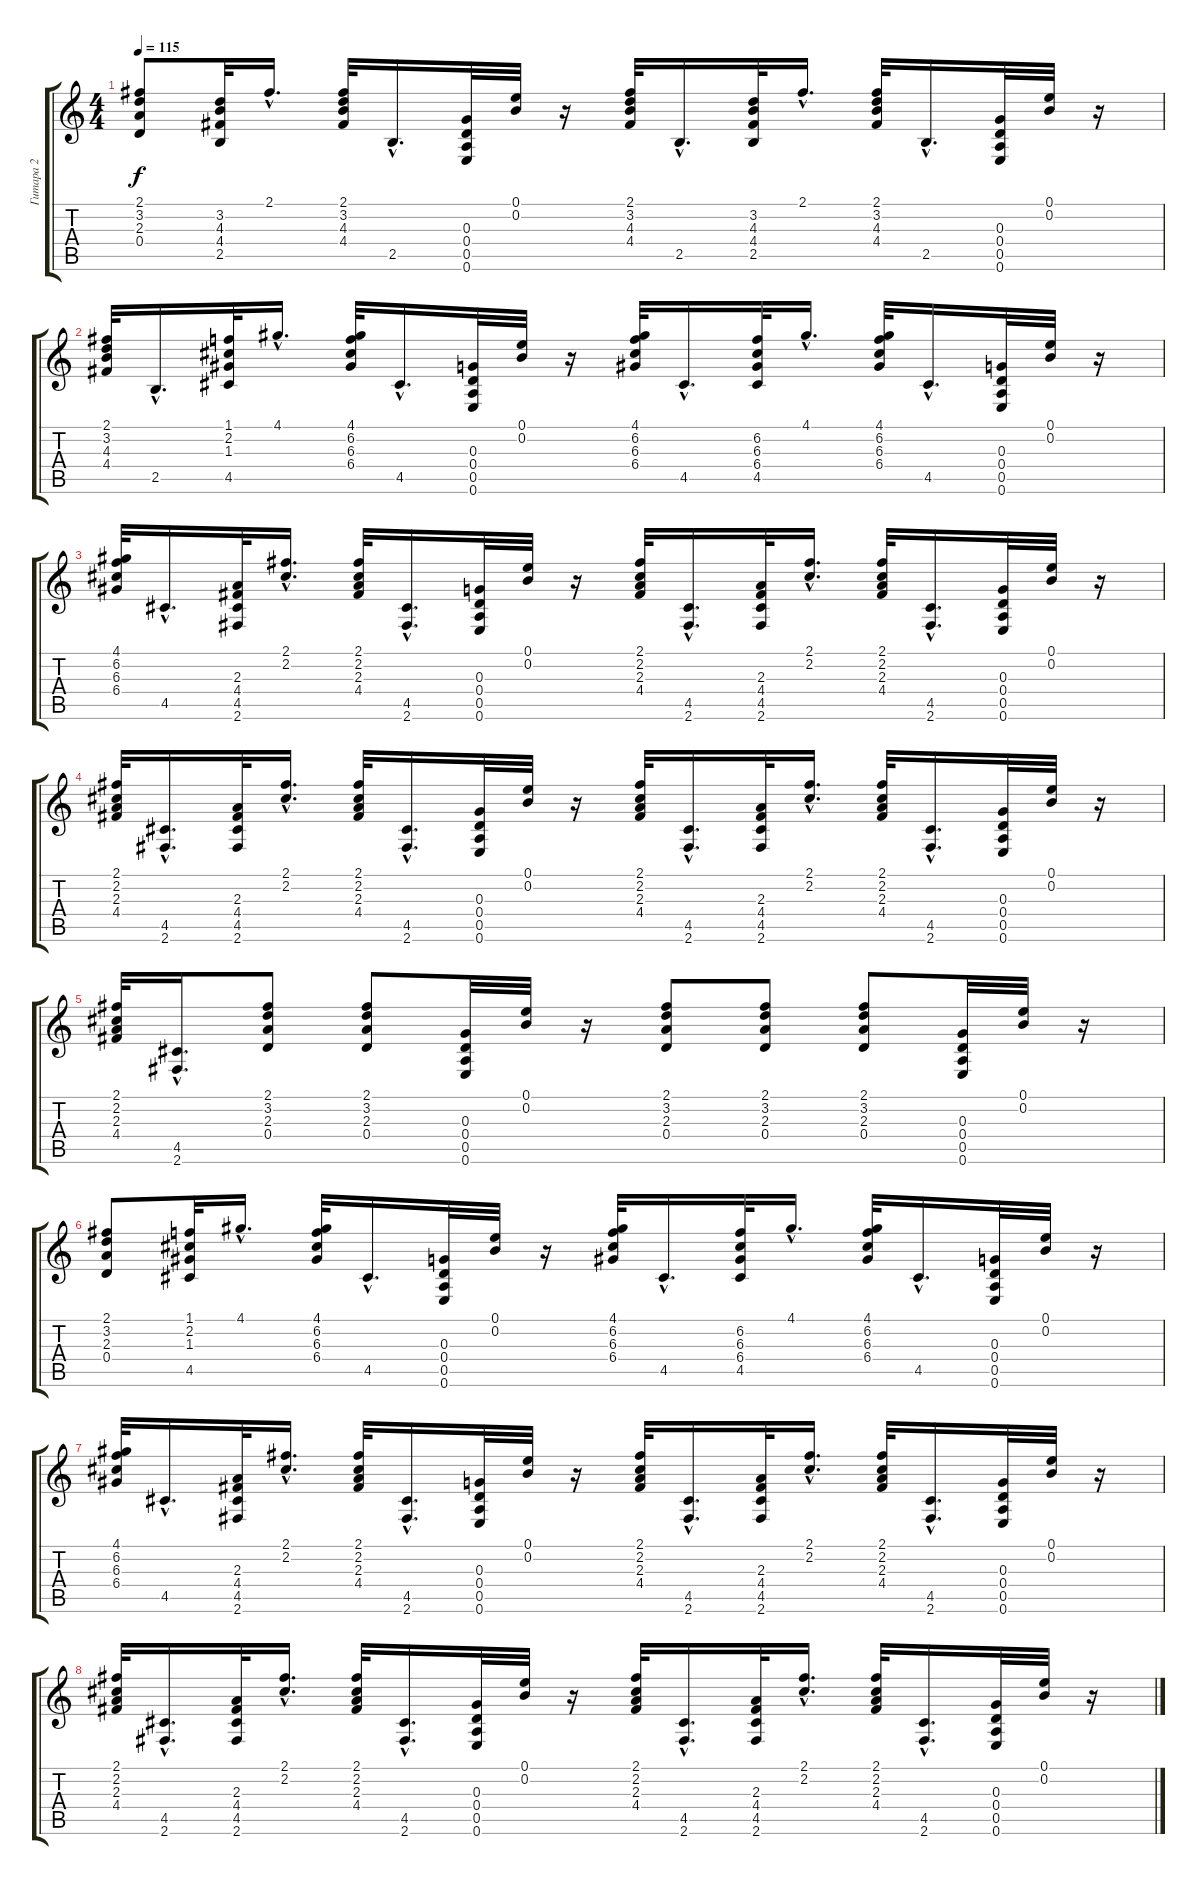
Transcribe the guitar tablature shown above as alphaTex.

\track ("Гитара 2" "Гитара 2") {instrument acousticguitarsteel}
\staff {score tabs}
\tuning (E4 B3 G3 D3 A2 E2) {hide}
\ts (4 4)
\tempo 115
\clef g2
\ks c
(2.1 3.2 2.3 0.4).8{dy f} (3.2 4.3 4.4 2.5).32 2.1{hac}.16{d} (2.1 3.2 4.3 4.4).32 2.5{hac}.16{d} (0.3 0.4 0.5 0.6).32 (0.1 0.2).32 r.16 (2.1 3.2 4.3 4.4).32 2.5{hac}.16{d} (3.2 4.3 4.4 2.5).32 2.1{hac}.16{d} (2.1 3.2 4.3 4.4).32 2.5{hac}.16{d} (0.3 0.4 0.5 0.6).32 (0.1 0.2).32 r.16 |
(2.1 3.2 4.3 4.4).32 2.5{hac}.16{d} (1.1 2.2 1.3 4.5).32 4.1{hac}.16{d} (4.1 6.2 6.3 6.4).32 4.5{hac}.16{d} (0.3 0.4 0.5 0.6).32 (0.1 0.2).32 r.16 (4.1 6.2 6.3 6.4).32 4.5{hac}.16{d} (6.2 6.3 6.4 4.5).32 4.1{hac}.16{d} (4.1 6.2 6.3 6.4).32 4.5{hac}.16{d} (0.3 0.4 0.5 0.6).32 (0.1 0.2).32 r.16 |
(4.1 6.2 6.3 6.4).32 4.5{hac}.16{d} (2.3 4.4 4.5 2.6).32 (2.1{hac} 2.2{hac}).16{d} (2.1 2.2 2.3 4.4).32 (4.5{hac} 2.6{hac}).16{d} (0.3 0.4 0.5 0.6).32 (0.1 0.2).32 r.16 (2.1 2.2 2.3 4.4).32 (4.5{hac} 2.6{hac}).16{d} (2.3 4.4 4.5 2.6).32 (2.1{hac} 2.2{hac}).16{d} (2.1 2.2 2.3 4.4).32 (4.5{hac} 2.6{hac}).16{d} (0.3 0.4 0.5 0.6).32 (0.1 0.2).32 r.16 |
(2.1 2.2 2.3 4.4).32 (4.5{hac} 2.6{hac}).16{d} (2.3 4.4 4.5 2.6).32 (2.1{hac} 2.2{hac}).16{d} (2.1 2.2 2.3 4.4).32 (4.5{hac} 2.6{hac}).16{d} (0.3 0.4 0.5 0.6).32 (0.1 0.2).32 r.16 (2.1 2.2 2.3 4.4).32 (4.5{hac} 2.6{hac}).16{d} (2.3 4.4 4.5 2.6).32 (2.1{hac} 2.2{hac}).16{d} (2.1 2.2 2.3 4.4).32 (4.5{hac} 2.6{hac}).16{d} (0.3 0.4 0.5 0.6).32 (0.1 0.2).32 r.16 |
(2.1 2.2 2.3 4.4).32 (4.5{hac} 2.6{hac}).16{d} (2.1 3.2 2.3 0.4).8 (2.1 3.2 2.3 0.4).8 (0.3 0.4 0.5 0.6).32 (0.1 0.2).32 r.16 (2.1 3.2 2.3 0.4).8 (2.1 3.2 2.3 0.4).8 (2.1 3.2 2.3 0.4).8 (0.3 0.4 0.5 0.6).32 (0.1 0.2).32 r.16 |
(2.1 3.2 2.3 0.4).8 (1.1 2.2 1.3 4.5).32 4.1{hac}.16{d} (4.1 6.2 6.3 6.4).32 4.5{hac}.16{d} (0.3 0.4 0.5 0.6).32 (0.1 0.2).32 r.16 (4.1 6.2 6.3 6.4).32 4.5{hac}.16{d} (6.2 6.3 6.4 4.5).32 4.1{hac}.16{d} (4.1 6.2 6.3 6.4).32 4.5{hac}.16{d} (0.3 0.4 0.5 0.6).32 (0.1 0.2).32 r.16 |
(4.1 6.2 6.3 6.4).32 4.5{hac}.16{d} (2.3 4.4 4.5 2.6).32 (2.1{hac} 2.2{hac}).16{d} (2.1 2.2 2.3 4.4).32 (4.5{hac} 2.6{hac}).16{d} (0.3 0.4 0.5 0.6).32 (0.1 0.2).32 r.16 (2.1 2.2 2.3 4.4).32 (4.5{hac} 2.6{hac}).16{d} (2.3 4.4 4.5 2.6).32 (2.1{hac} 2.2{hac}).16{d} (2.1 2.2 2.3 4.4).32 (4.5{hac} 2.6{hac}).16{d} (0.3 0.4 0.5 0.6).32 (0.1 0.2).32 r.16 |
(2.1 2.2 2.3 4.4).32 (4.5{hac} 2.6{hac}).16{d} (2.3 4.4 4.5 2.6).32 (2.1{hac} 2.2{hac}).16{d} (2.1 2.2 2.3 4.4).32 (4.5{hac} 2.6{hac}).16{d} (0.3 0.4 0.5 0.6).32 (0.1 0.2).32 r.16 (2.1 2.2 2.3 4.4).32 (4.5{hac} 2.6{hac}).16{d} (2.3 4.4 4.5 2.6).32 (2.1{hac} 2.2{hac}).16{d} (2.1 2.2 2.3 4.4).32 (4.5{hac} 2.6{hac}).16{d} (0.3 0.4 0.5 0.6).32 (0.1 0.2).32 r.16
